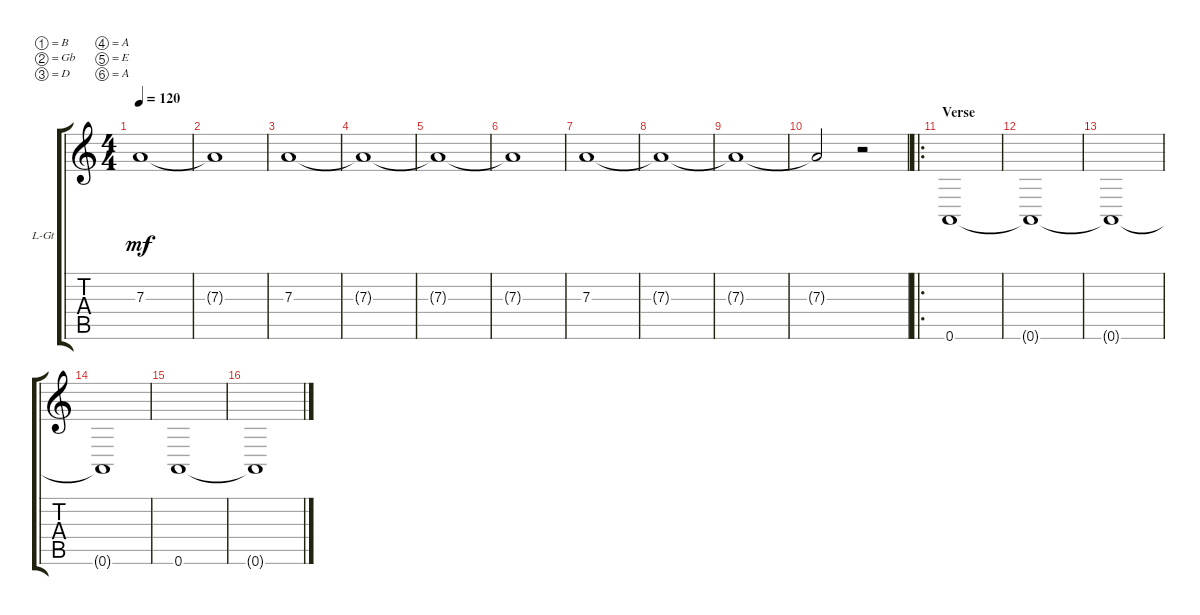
\bracketExtendMode groupsimilarinstruments
\firstSystemTrackNameOrientation horizontal
\otherSystemsTrackNameOrientation horizontal
\track ("Left Guitar" "L-Gt") {instrument distortionguitar}
\staff {score tabs}
\tuning (B3 Gb3 D3 A2 E2 A1)
\ts (4 4)
\tempo 120
\clef g2
\ks c
7.3{t}.1{dy mf} |
7.3{t}.1 |
7.3.1 |
7.3{t}.1 |
7.3{t}.1 |
7.3{t}.1 |
7.3.1 |
7.3{t}.1 |
7.3{t}.1 |
7.3{t}.2 r.2 |
\ro
\section ("" "Verse")
0.6.1 |
0.6{t}.1 |
0.6{t}.1 |
0.6{t}.1 |
0.6.1 |
0.6{t}.1
